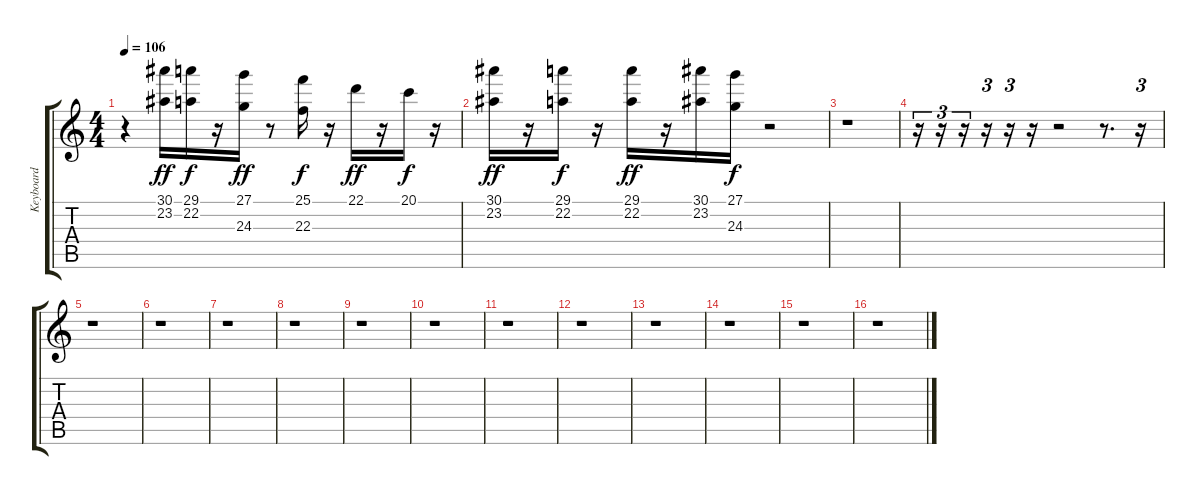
\track ("Keyboard" "Keyboard") {instrument fx3crystal}
\staff {score tabs}
\tuning (E4 B3 G3 D3 A2 E2) {hide}
\ts (4 4)
\tempo 106
\clef g2
\ks c
r.4{dy f} (30.1 23.2).16{dy ff} (29.1 22.2).16{dy f} r.16 (27.1 24.3).16{dy ff} r.8 (25.1 22.3).16{dy f} r.16 22.1.16{dy ff} r.16 20.1.16{dy f} r.16 |
(30.1 23.2).16{dy ff} r.16 (29.1 22.2).16{dy f} r.16 (29.1 22.2).16{dy ff} r.16 (30.1 23.2).16 (27.1 24.3).16{dy f} r.2 |
r.1 |
r.16{tu (3 2)} r.16{tu (3 2)} r.16{tu (3 2)} r.16{tu (3 2)} r.16{tu (3 2)} r.16 r.2 r.8{d} r.16{tu (3 2)} |
r.1 |
r.1 |
r.1 |
r.1 |
r.1 |
r.1 |
r.1 |
r.1 |
r.1 |
r.1 |
r.1 |
r.1
